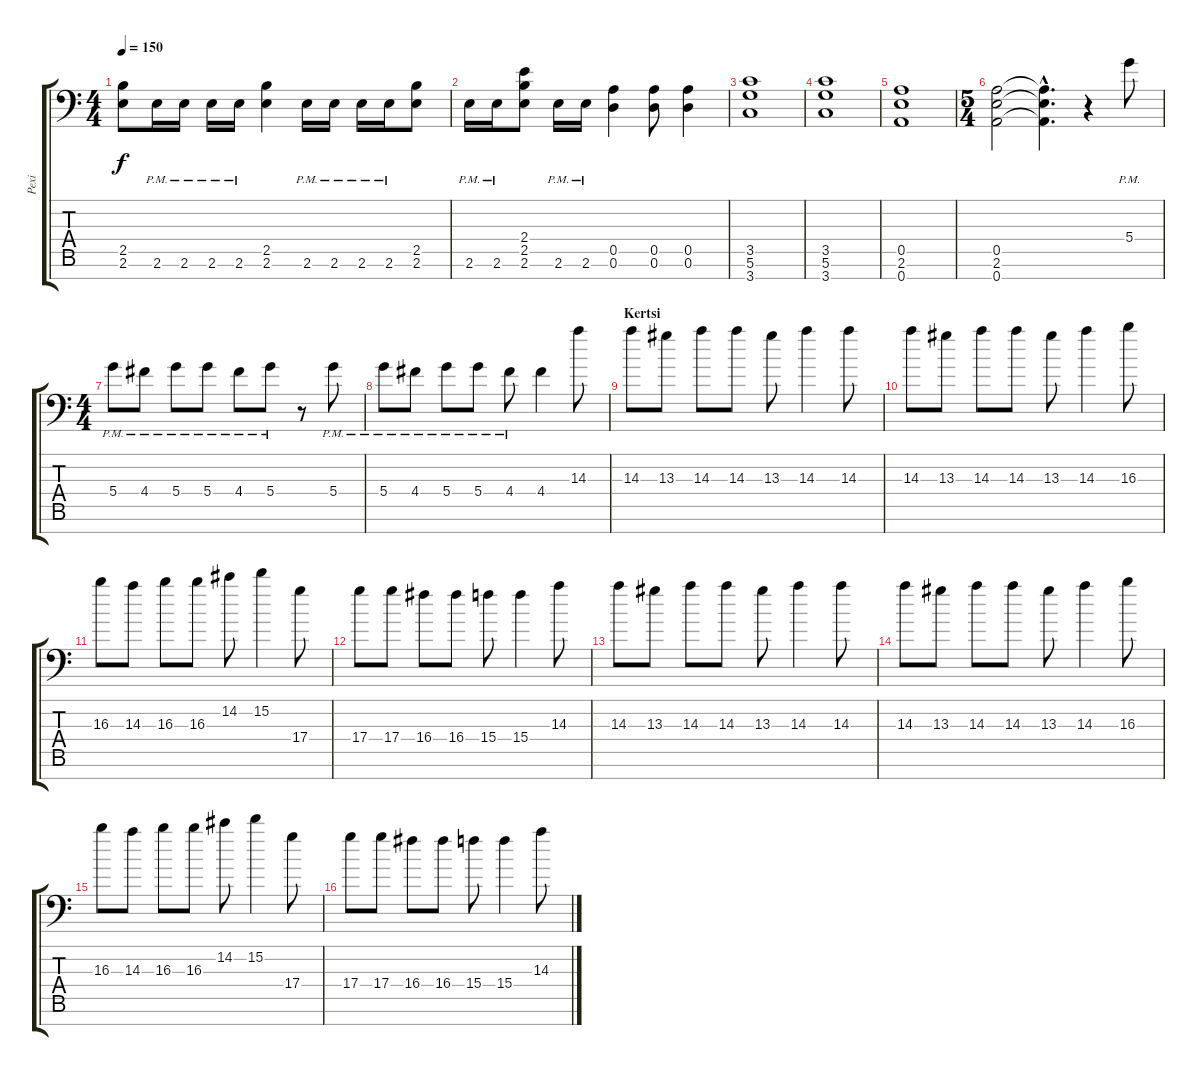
\track ("Pexi" "Pexi") {instrument distortionguitar}
\staff {score tabs}
\tuning (E4 B3 G3 D3 A2 D2 A1) {hide}
\ts (4 4)
\tempo 150
\clef f4
\ks c
(2.5 2.6).8{dy f} 2.6{pm}.16 2.6{pm}.16 2.6{pm}.16 2.6{pm}.16 (2.5 2.6).4 2.6{pm}.16 2.6{pm}.16 2.6{pm}.16 2.6{pm}.16 (2.5 2.6).8 |
2.6{pm}.16 2.6{pm}.16 (2.4 2.5 2.6).8 2.6{pm}.16 2.6{pm}.16 (0.5 0.6).4 (0.5 0.6).8 (0.5 0.6).4 |
(3.5 5.6 3.7).1 |
(3.5 5.6 3.7).1 |
(0.5 2.6 0.7).1 |
\ts (5 4)
(0.5 2.6 0.7).2 (0.5{hac t} 2.6{hac t} 0.7{hac t}).4{d} r.4 5.4{pm}.8 |
\ts (4 4)
5.4{pm}.8 4.4{pm}.8 5.4{pm}.8 5.4{pm}.8 4.4{pm}.8 5.4{pm}.8 r.8 5.4{pm}.8 |
5.4{pm}.8 4.4{pm}.8 5.4{pm}.8 5.4{pm}.8 4.4{pm}.8 4.4.4 14.3.8 |
\section ("" "Kertsi")
14.3.8 13.3.8 14.3.8 14.3.8 13.3.8 14.3.4 14.3.8 |
14.3.8 13.3.8 14.3.8 14.3.8 13.3.8 14.3.4 16.3.8 |
16.3.8 14.3.8 16.3.8 16.3.8 14.2.8 15.2.4 17.4.8 |
17.4.8 17.4.8 16.4.8 16.4.8 15.4.8 15.4.4 14.3.8 |
14.3.8 13.3.8 14.3.8 14.3.8 13.3.8 14.3.4 14.3.8 |
14.3.8 13.3.8 14.3.8 14.3.8 13.3.8 14.3.4 16.3.8 |
16.3.8 14.3.8 16.3.8 16.3.8 14.2.8 15.2.4 17.4.8 |
17.4.8 17.4.8 16.4.8 16.4.8 15.4.8 15.4.4 14.3.8
